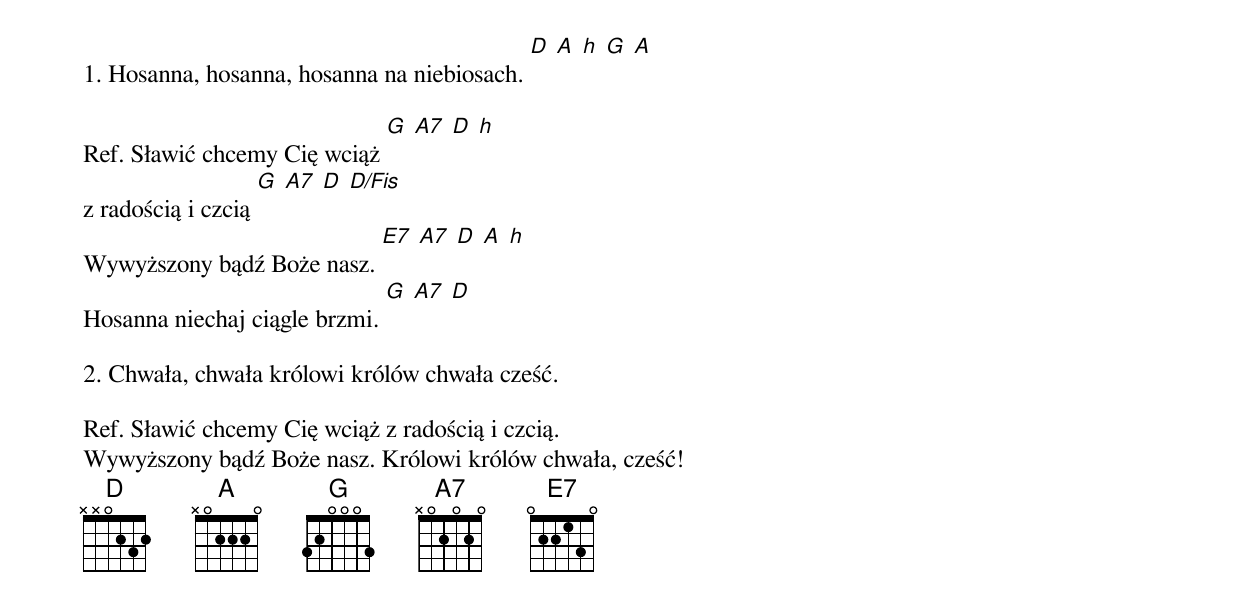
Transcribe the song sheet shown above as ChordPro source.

1. Hosanna, hosanna, hosanna na niebiosach. [D] [A] [h] [G] [A]

Ref. Sławić chcemy Cię wciąż [G] [A7] [D] [h]
z radością i czcią [G] [A7] [D] [D/Fis]
Wywyższony bądź Boże nasz. [E7] [A7] [D] [A] [h]
Hosanna niechaj ciągle brzmi. [G] [A7] [D]

2. Chwała, chwała królowi królów chwała cześć.

Ref. Sławić chcemy Cię wciąż z radością i czcią.
Wywyższony bądź Boże nasz. Królowi królów chwała, cześć!
